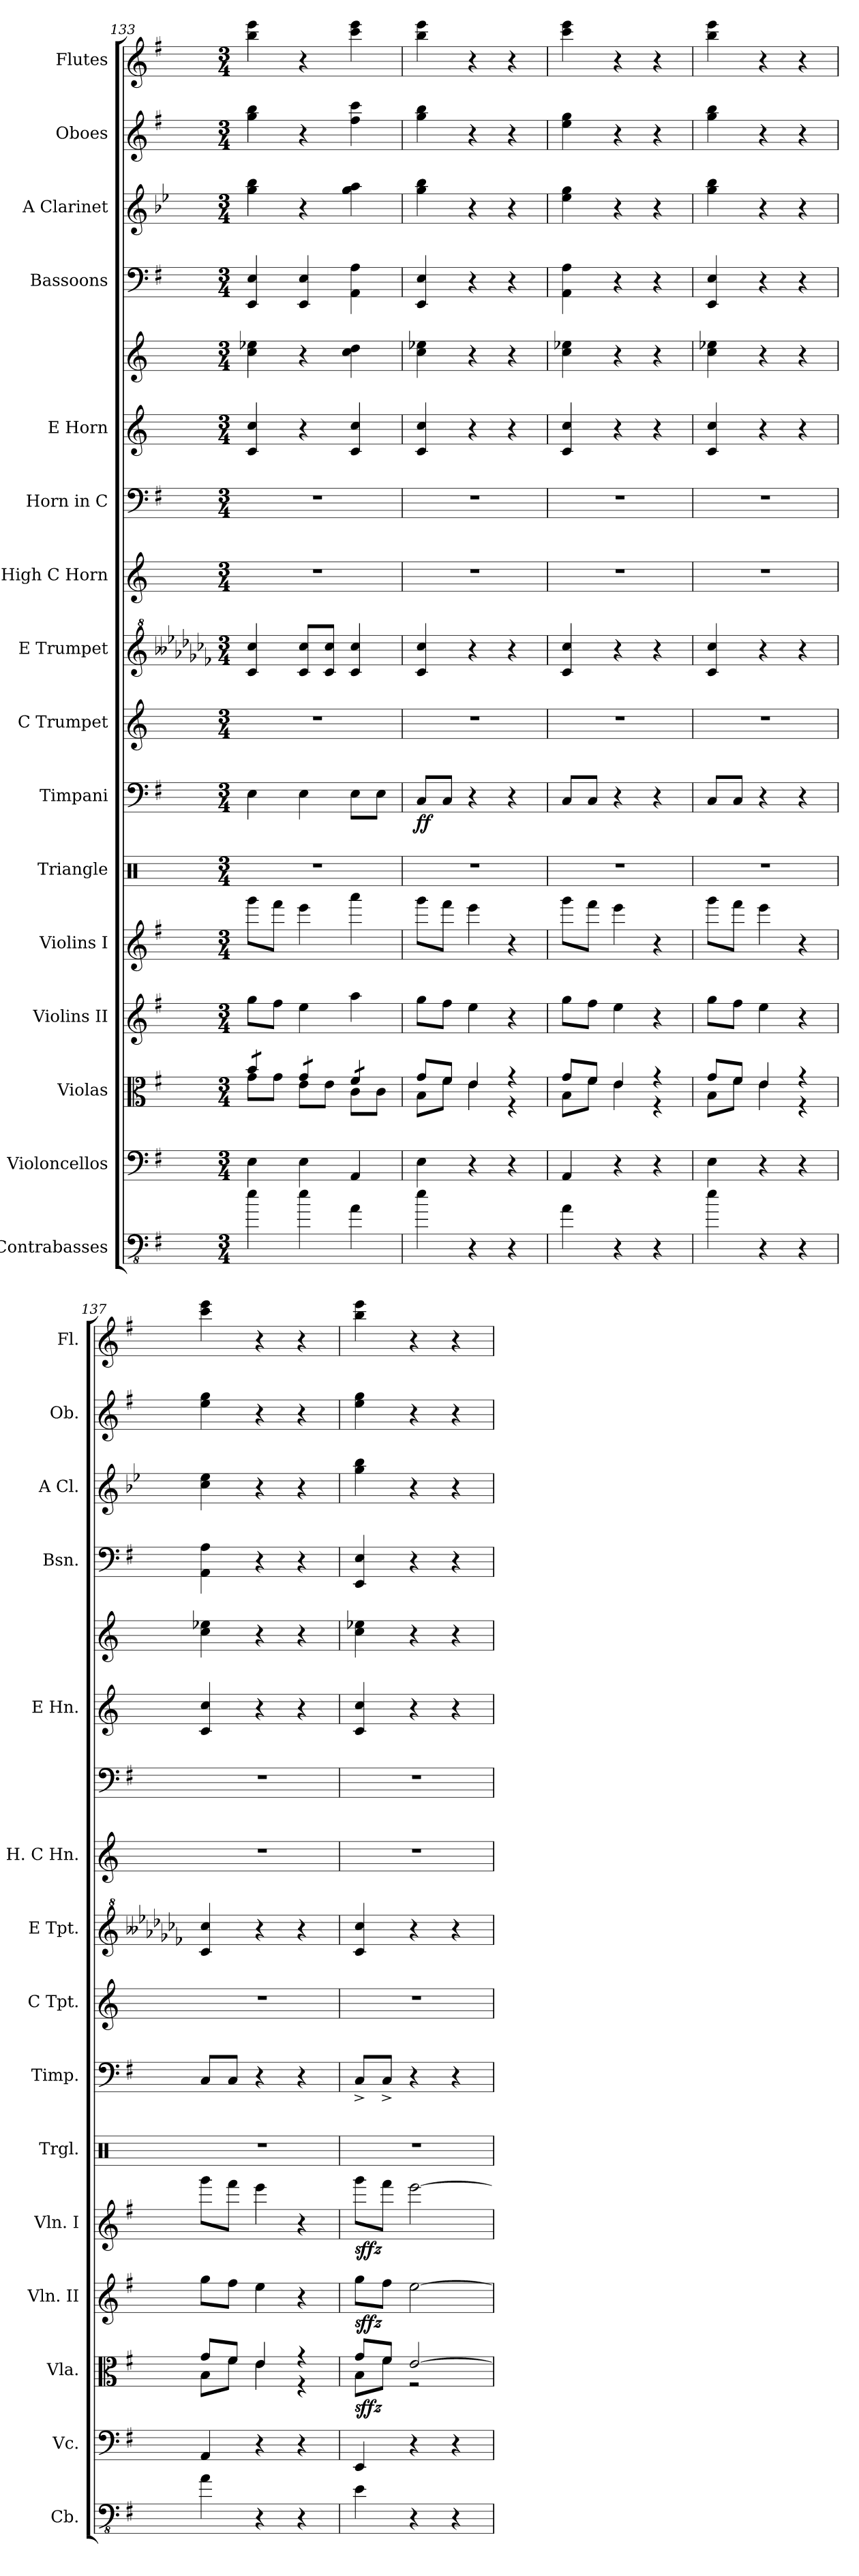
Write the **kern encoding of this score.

**kern	**kern	**kern	**dynam	**kern	**dynam	**kern	**dynam	**kern	**kern	**dynam	**kern	**kern	**kern	**kern	**kern	**kern	**kern	**kern	**kern	**kern
*part16	*part15	*part14	*part14	*part13	*part13	*part12	*part12	*part11	*part10	*part10	*part9	*part8	*part7	*part6	*part5	*part5	*part4	*part3	*part2	*part1
*staff17	*staff16	*staff15	*staff15	*staff14	*staff14	*staff13	*staff13	*staff12	*staff11	*staff11	*staff10	*staff9	*staff8	*staff7	*staff6	*staff5	*staff4	*staff3	*staff2	*staff1
*I"Contrabasses	*I"Violoncellos	*I"Violas	*	*I"Violins II	*	*I"Violins I	*	*I"Triangle	*I"Timpani	*	*I"C Trumpet	*I"E Trumpet	*I"High C Horn	*I"Horn in C	*I"E Horn	*	*I"Bassoons	*I"A Clarinet	*I"Oboes	*I"Flutes
*I'Cb.	*I'Vc.	*I'Vla.	*	*I'Vln. II	*	*I'Vln. I	*	*I'Trgl.	*I'Timp.	*	*I'C Tpt.	*I'E Tpt.	*I'H. C Hn.	*	*I'E Hn.	*	*I'Bsn.	*I'A Cl.	*I'Ob.	*I'Fl.
!!LO:PB:g=z
*clefFv4	*clefF4	*clefC3	*	*clefG2	*	*clefG2	*	*clefX	*clefF4	*	*clefG2	*clefG^2	*clefG2	*clefF4	*clefG2	*clefG2	*clefF4	*clefG2	*clefG2	*clefG2
*ITrd7c12	*	*	*	*	*	*	*	*	*	*	*	*ITrd-3c-4	*ITrd7c12	*ITrd7c12	*ITrd5c8	*ITrd5c8	*	*ITrd2c3	*	*
*k[f#]	*k[f#]	*k[f#]	*	*k[f#]	*	*k[f#]	*	*k[]	*k[f#]	*	*k[]	*k[b--e-a-d-g-c-f-]	*k[]	*k[f#]	*k[f#c#g#d#]	*k[f#c#g#d#]	*k[f#]	*k[f#]	*k[f#]	*k[f#]
*M3/4	*M3/4	*M3/4	*	*M3/4	*	*M3/4	*	*M3/4	*M3/4	*	*M3/4	*M3/4	*M3/4	*M3/4	*M3/4	*M3/4	*M3/4	*M3/4	*M3/4	*M3/4
=133	=133	=133	=133	=133	=133	=133	=133	=133	=133	=133	=133	=133	=133	=133	=133	=133	=133	=133	=133	=133
*	*	*^	*	*	*	*	*	*	*	*	*	*	*	*	*	*	*	*	*	*
*	*	*tremolo	*	*	*	*	*	*	*	*	*	*	*	*	*	*	*	*	*	*	*
4E\	4E\	8b/L	8g\L	.	8gg\L	.	8ggg\L	.	2.r	4E\	.	2.r	4ff-/ 4fff-/	2.r	2.r	4E/ 4e/	4e\ 4gn\	4EE/ 4E/	4ee\ 4gg\	4gg\ 4bb\	4bb\ 4eee\
.	.	8b/J	8g\J	.	8ff#\J	.	8fff#\J	.	.	.	.	.	.	.	.	.	.	.	.	.	.
4E\	4E\	8g/L	8e\L	.	4ee\	.	4eee\	.	.	4E\	.	.	8ff-/ 8fff-/L	.	.	4r	4r	4EE/ 4E/	4r	4r	4r
.	.	8g/J	8e\J	.	.	.	.	.	.	.	.	.	8ff-/ 8fff-/J	.	.	.	.	.	.	.	.
4AA\	4AA/	8f#/L	8c\L	.	4aa\	.	4aaa\	.	.	8E\L	.	.	4ff-/ 4fff-/	.	.	4E/ 4e/	4e\ 4f#\	4AA\ 4A\	4ee\ 4ff#\	4ff#\ 4ccc\	4ccc\ 4eee\
.	.	8f#/J	8c\J	.	.	.	.	.	.	8E\J	.	.	.	.	.	.	.	.	.	.	.
*	*	*Xtremolo	*	*	*	*	*	*	*	*	*	*	*	*	*	*	*	*	*	*	*
=134	=134	=134	=134	=134	=134	=134	=134	=134	=134	=134	=134	=134	=134	=134	=134	=134	=134	=134	=134	=134	=134
!	!	!	!	!	!	!	!	!	!	!	!LO:DY:b	!	!	!	!	!	!	!	!	!	!
4E\	4E\	8g/L	8B\L	.	8gg\L	.	8ggg\L	.	2.r	8C/L	ff	2.r	4ff-/ 4fff-/	2.r	2.r	4E/ 4e/	4e\ 4gn\	4EE/ 4E/	4ee\ 4gg\	4gg\ 4bb\	4bb\ 4eee\
.	.	8f#/J	8f#\J	.	8ff#\J	.	8fff#\J	.	.	8C/J	.	.	.	.	.	.	.	.	.	.	.
4r	4r	4e/	4e\	.	4ee\	.	4eee\	.	.	4r	.	.	4r	.	.	4r	4r	4r	4r	4r	4r
4r	4r	4r	4r	.	4r	.	4r	.	.	4r	.	.	4r	.	.	4r	4r	4r	4r	4r	4r
=135	=135	=135	=135	=135	=135	=135	=135	=135	=135	=135	=135	=135	=135	=135	=135	=135	=135	=135	=135	=135	=135
4AA\	4AA/	8g/L	8B\L	.	8gg\L	.	8ggg\L	.	2.r	8C/L	.	2.r	4ff-/ 4fff-/	2.r	2.r	4E/ 4e/	4e\ 4gn\	4AA\ 4A\	4cc\ 4ee\	4ee\ 4gg\	4ccc\ 4eee\
.	.	8f#/J	8f#\J	.	8ff#\J	.	8fff#\J	.	.	8C/J	.	.	.	.	.	.	.	.	.	.	.
4r	4r	4e/	4e\	.	4ee\	.	4eee\	.	.	4r	.	.	4r	.	.	4r	4r	4r	4r	4r	4r
4r	4r	4r	4r	.	4r	.	4r	.	.	4r	.	.	4r	.	.	4r	4r	4r	4r	4r	4r
=136	=136	=136	=136	=136	=136	=136	=136	=136	=136	=136	=136	=136	=136	=136	=136	=136	=136	=136	=136	=136	=136
4E\	4E\	8g/L	8B\L	.	8gg\L	.	8ggg\L	.	2.r	8C/L	.	2.r	4ff-/ 4fff-/	2.r	2.r	4E/ 4e/	4e\ 4gn\	4EE/ 4E/	4ee\ 4gg\	4gg\ 4bb\	4bb\ 4eee\
.	.	8f#/J	8f#\J	.	8ff#\J	.	8fff#\J	.	.	8C/J	.	.	.	.	.	.	.	.	.	.	.
4r	4r	4e/	4e\	.	4ee\	.	4eee\	.	.	4r	.	.	4r	.	.	4r	4r	4r	4r	4r	4r
4r	4r	4r	4r	.	4r	.	4r	.	.	4r	.	.	4r	.	.	4r	4r	4r	4r	4r	4r
=137	=137	=137	=137	=137	=137	=137	=137	=137	=137	=137	=137	=137	=137	=137	=137	=137	=137	=137	=137	=137	=137
4AA\	4AA/	8g/L	8B\L	.	8gg\L	.	8ggg\L	.	2.r	8C/L	.	2.r	4ff-/ 4fff-/	2.r	2.r	4E/ 4e/	4e\ 4gn\	4AA\ 4A\	4a\ 4cc\	4ee\ 4gg\	4ccc\ 4eee\
.	.	8f#/J	8f#\J	.	8ff#\J	.	8fff#\J	.	.	8C/J	.	.	.	.	.	.	.	.	.	.	.
4r	4r	4e/	4e\	.	4ee\	.	4eee\	.	.	4r	.	.	4r	.	.	4r	4r	4r	4r	4r	4r
4r	4r	4r	4r	.	4r	.	4r	.	.	4r	.	.	4r	.	.	4r	4r	4r	4r	4r	4r
=138	=138	=138	=138	=138	=138	=138	=138	=138	=138	=138	=138	=138	=138	=138	=138	=138	=138	=138	=138	=138	=138
!	!	!	!	!LO:DY:b	!	!LO:DY:b	!	!LO:DY:b	!	!	!	!	!	!	!	!	!	!	!	!	!
4EE\	4EE/	8g/L	8B\L	sffz	8gg\L	sffz	8ggg\L	sffz	2.r	8C^/L	.	2.r	4ff-/ 4fff-/	2.r	2.r	4E/ 4e/	4e\ 4gn\	4EE/ 4E/	4ee\ 4gg\	4ee\ 4gg\	4bb\ 4eee\
.	.	8f#/J	8f#\J	.	8ff#\J	.	8fff#\J	.	.	8C^/J	.	.	.	.	.	.	.	.	.	.	.
4r	4r	[2e/	2r	.	[2ee\	.	[2eee\	.	.	4r	.	.	4r	.	.	4r	4r	4r	4r	4r	4r
4r	4r	.	.	.	.	.	.	.	.	4r	.	.	4r	.	.	4r	4r	4r	4r	4r	4r
*	*	*v	*v	*	*	*	*	*	*	*	*	*	*	*	*	*	*	*	*	*	*
=	=	=	=	=	=	=	=	=	=	=	=	=	=	=	=	=	=	=	=	=
*-	*-	*-	*-	*-	*-	*-	*-	*-	*-	*-	*-	*-	*-	*-	*-	*-	*-	*-	*-	*-
